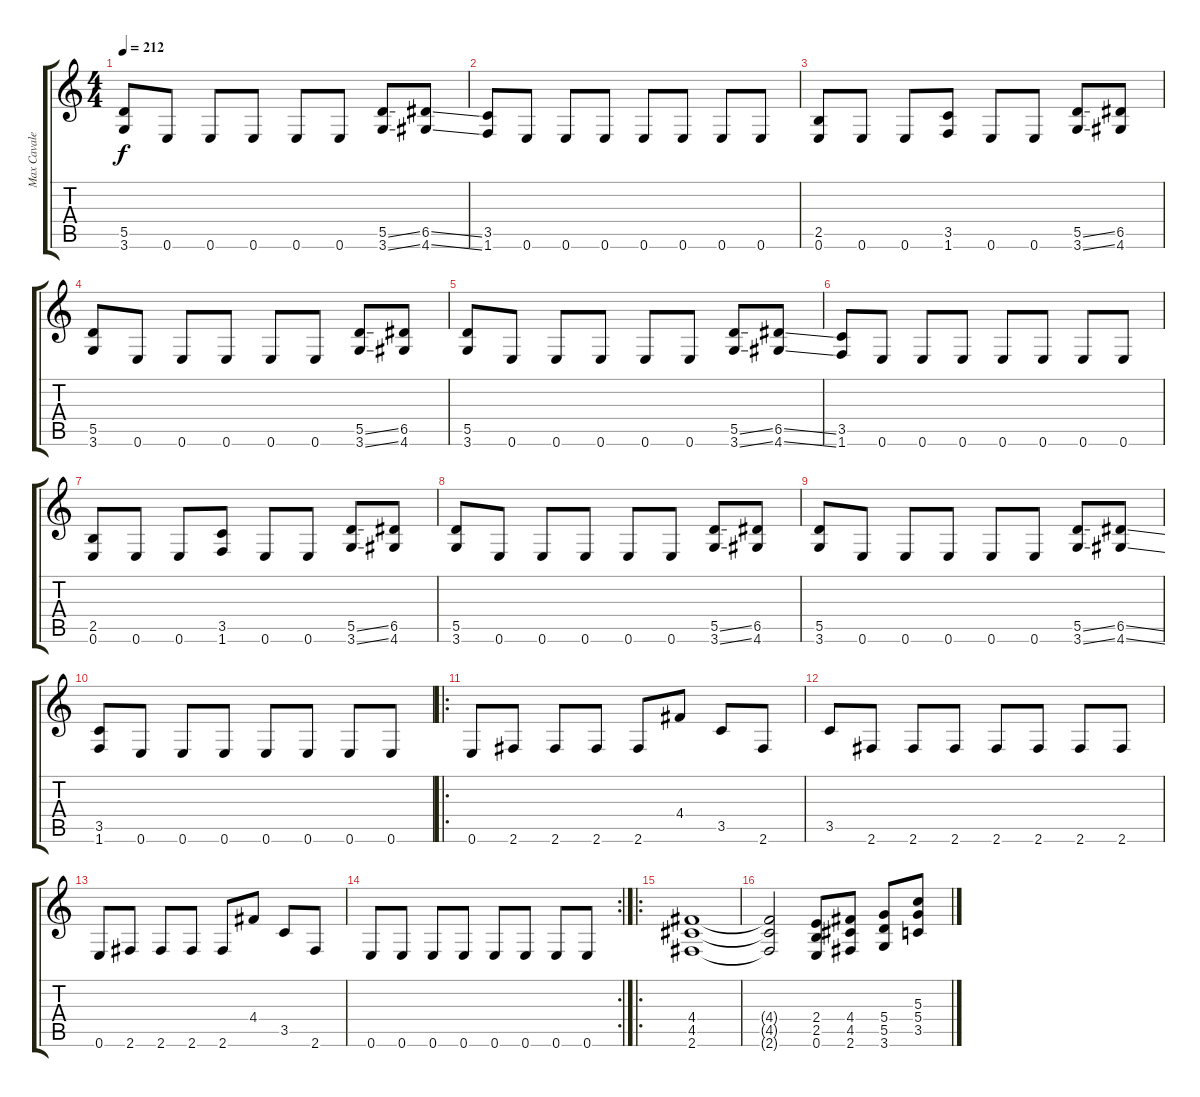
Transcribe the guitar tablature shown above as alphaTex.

\track ("Max Cavalera" "Max Cavale") {instrument distortionguitar}
\staff {score tabs}
\tuning (E4 B3 G3 D3 A2 E2) {hide}
\ts (4 4)
\tempo 212
\clef g2
\ks c
(5.5 3.6).8{dy f} 0.6.8 0.6.8 0.6.8 0.6.8 0.6.8 (5.5{ss} 3.6{ss}).8 (6.5{ss} 4.6{ss}).8 |
(3.5 1.6).8 0.6.8 0.6.8 0.6.8 0.6.8 0.6.8 0.6.8 0.6.8 |
(2.5 0.6).8 0.6.8 0.6.8 (3.5 1.6).8 0.6.8 0.6.8 (5.5{ss} 3.6{ss}).8 (6.5 4.6).8 |
(5.5 3.6).8 0.6.8 0.6.8 0.6.8 0.6.8 0.6.8 (5.5{ss} 3.6{ss}).8 (6.5 4.6).8 |
(5.5 3.6).8 0.6.8 0.6.8 0.6.8 0.6.8 0.6.8 (5.5{ss} 3.6{ss}).8 (6.5{ss} 4.6{ss}).8 |
(3.5 1.6).8 0.6.8 0.6.8 0.6.8 0.6.8 0.6.8 0.6.8 0.6.8 |
(2.5 0.6).8 0.6.8 0.6.8 (3.5 1.6).8 0.6.8 0.6.8 (5.5{ss} 3.6{ss}).8 (6.5 4.6).8 |
(5.5 3.6).8 0.6.8 0.6.8 0.6.8 0.6.8 0.6.8 (5.5{ss} 3.6{ss}).8 (6.5 4.6).8 |
(5.5 3.6).8 0.6.8 0.6.8 0.6.8 0.6.8 0.6.8 (5.5{ss} 3.6{ss}).8 (6.5{ss} 4.6{ss}).8 |
(3.5 1.6).8 0.6.8 0.6.8 0.6.8 0.6.8 0.6.8 0.6.8 0.6.8 |
\ro
0.6.8 2.6.8 2.6.8 2.6.8 2.6.8 4.4.8 3.5.8 2.6.8 |
3.5.8 2.6.8 2.6.8 2.6.8 2.6.8 2.6.8 2.6.8 2.6.8 |
0.6.8 2.6.8 2.6.8 2.6.8 2.6.8 4.4.8 3.5.8 2.6.8 |
\rc 2
0.6.8 0.6.8 0.6.8 0.6.8 0.6.8 0.6.8 0.6.8 0.6.8 |
\ro
(4.4 4.5 2.6).1 |
(4.4{t} 4.5{t} 2.6{t}).2 (2.4 2.5 0.6).8 (4.4 4.5 2.6).8 (5.4 5.5 3.6).8 (5.3 5.4 3.5).8
